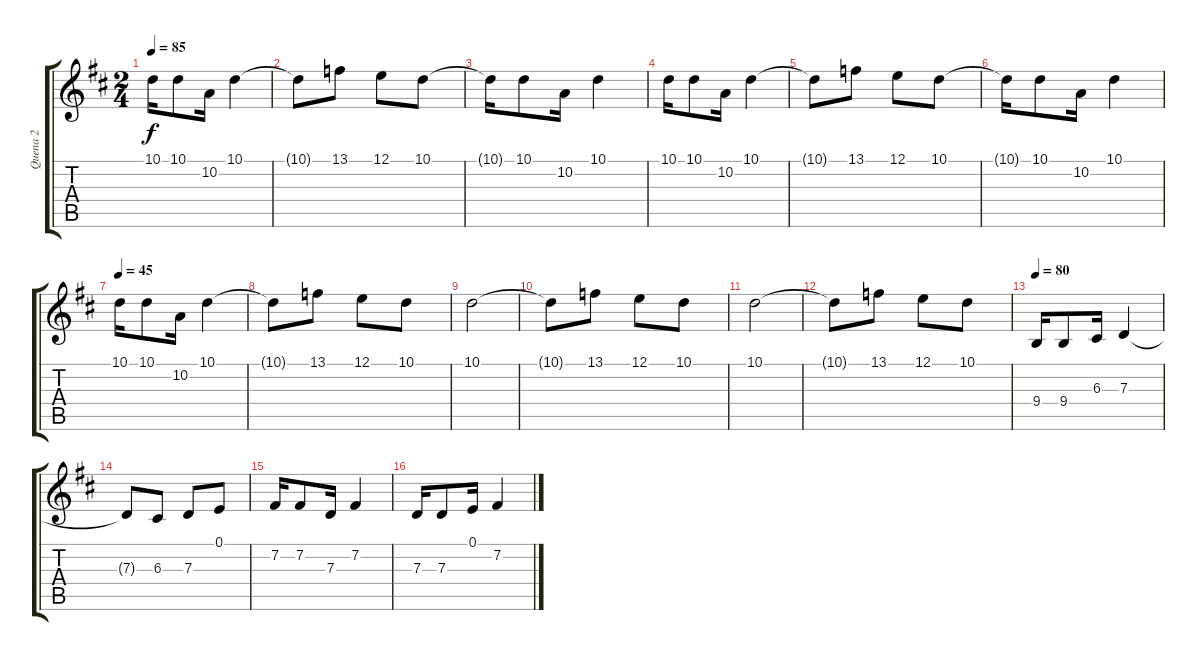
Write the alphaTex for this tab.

\track ("Quena 2" "Quena 2") {instrument piccolo}
\staff {score tabs}
\tuning (E4 B3 G3 D3 A2 E2) {hide}
\ts (2 4)
\tempo 85
\clef g2
\ks d
10.1.16{dy f} 10.1.8 10.2.16 10.1.4 |
10.1{t}.8 13.1.8 12.1.8 10.1.8 |
10.1{t}.16 10.1.8 10.2.16 10.1.4 |
10.1.16 10.1.8 10.2.16 10.1.4 |
10.1{t}.8 13.1.8 12.1.8 10.1.8 |
10.1{t}.16 10.1.8 10.2.16 10.1.4 |
\tempo 45
10.1.16 10.1.8 10.2.16 10.1.4 |
10.1{t}.8 13.1.8 12.1.8 10.1.8 |
10.1.2 |
10.1{t}.8 13.1.8 12.1.8 10.1.8 |
10.1.2 |
10.1{t}.8 13.1.8 12.1.8 10.1.8 |
\tempo 80
9.4.16 9.4.8 6.3.16 7.3.4 |
7.3{t}.8 6.3.8 7.3.8 0.1.8 |
7.2.16 7.2.8 7.3.16 7.2.4 |
7.3.16 7.3.8 0.1.16 7.2.4
